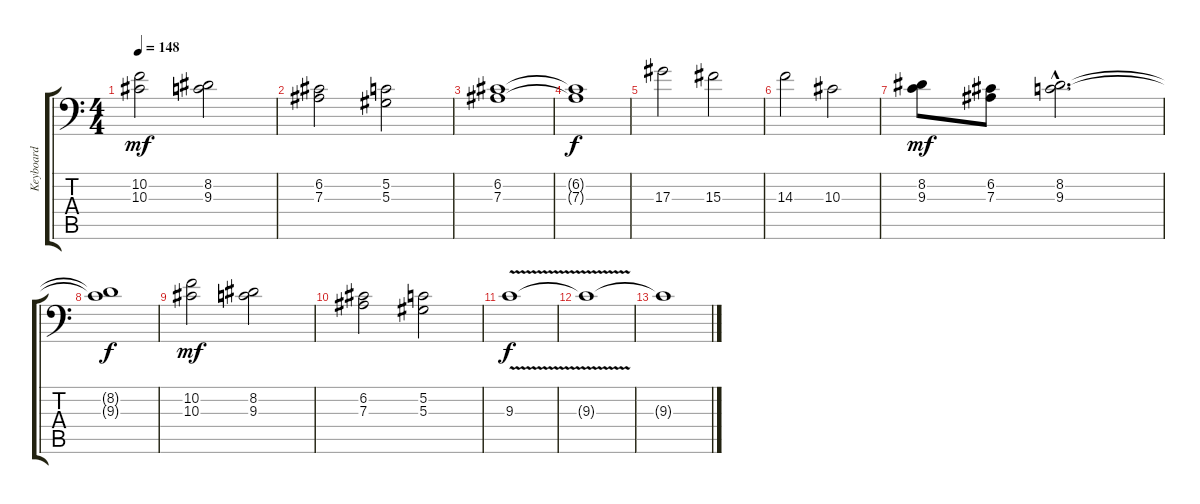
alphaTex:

\track ("Keyboard" "Keyboard") {instrument lead1square}
\staff {score tabs}
\tuning (C4 G3 Eb3 Bb2 F2 Bb1) {hide}
\ts (4 4)
\tempo 148
\clef f4
\ks c
(10.2 10.3).2{dy mf volume 13 balance 8 instrument lead1square} (8.2 9.3).2 |
(6.2 7.3).2{volume 13 balance 8 instrument lead1square} (5.2 5.3).2 |
(6.2 7.3).1{volume 13 balance 8 instrument lead1square} |
(6.2{t} 7.3{t}).1{dy f} |
17.3.2{volume 13 balance 8 instrument lead1square} 15.3.2 |
14.3.2{volume 13 balance 8 instrument lead1square} 10.3.2 |
(8.2 9.3).8{dy mf volume 13 balance 8 instrument lead1square} (6.2 7.3).8 (8.2{hac} 9.3{hac}).2{d} |
(8.2{t} 9.3{t}).1{dy f} |
(10.2 10.3).2{dy mf volume 13 balance 8 instrument lead1square} (8.2 9.3).2 |
(6.2 7.3).2{volume 13 balance 8 instrument lead1square} (5.2 5.3).2 |
9.3{v}.1{dy f volume 0 instrument pad1newage} |
9.3{t}.1 |
9.3{t}.1
